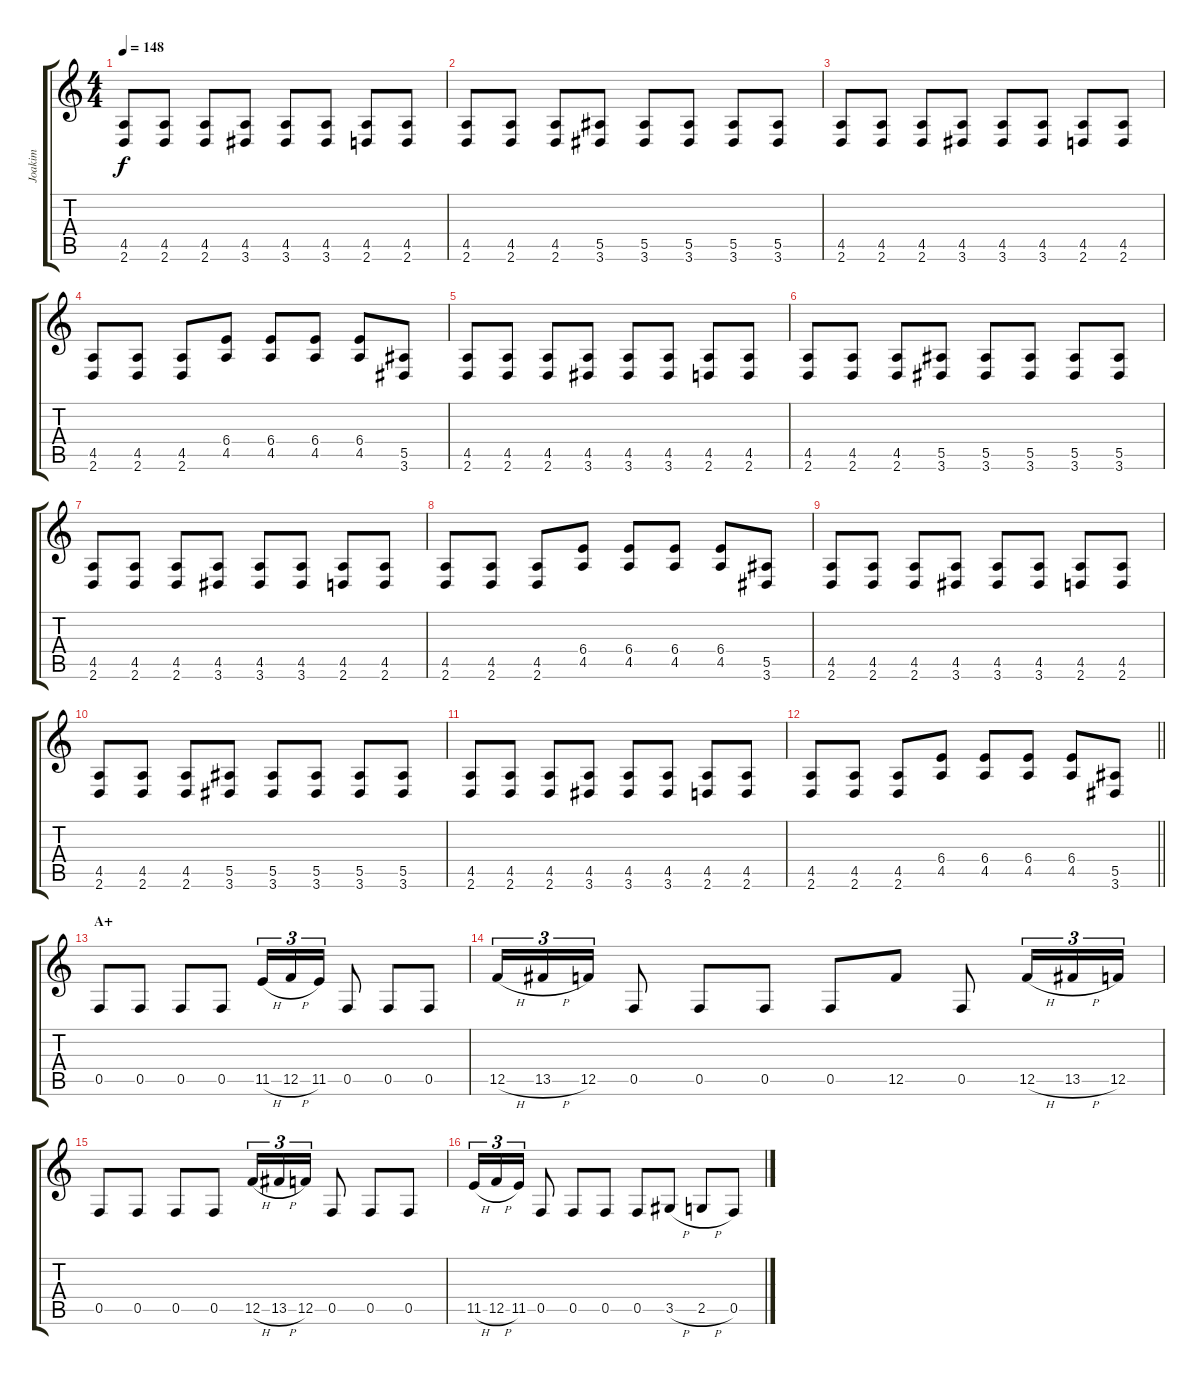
\track ("Joakim" "Joakim") {instrument distortionguitar}
\staff {score tabs}
\tuning (C4 G3 Eb3 Bb2 F2 C2) {hide}
\ts (4 4)
\tempo 148
\clef g2
\ks c
(4.5 2.6).8{dy f} (4.5 2.6).8 (4.5 2.6).8 (4.5 3.6).8 (4.5 3.6).8 (4.5 3.6).8 (4.5 2.6).8 (4.5 2.6).8 |
(4.5 2.6).8 (4.5 2.6).8 (4.5 2.6).8 (5.5 3.6).8 (5.5 3.6).8 (5.5 3.6).8 (5.5 3.6).8 (5.5 3.6).8 |
(4.5 2.6).8 (4.5 2.6).8 (4.5 2.6).8 (4.5 3.6).8 (4.5 3.6).8 (4.5 3.6).8 (4.5 2.6).8 (4.5 2.6).8 |
(4.5 2.6).8 (4.5 2.6).8 (4.5 2.6).8 (6.4 4.5).8 (6.4 4.5).8 (6.4 4.5).8 (6.4 4.5).8 (5.5 3.6).8 |
(4.5 2.6).8 (4.5 2.6).8 (4.5 2.6).8 (4.5 3.6).8 (4.5 3.6).8 (4.5 3.6).8 (4.5 2.6).8 (4.5 2.6).8 |
(4.5 2.6).8 (4.5 2.6).8 (4.5 2.6).8 (5.5 3.6).8 (5.5 3.6).8 (5.5 3.6).8 (5.5 3.6).8 (5.5 3.6).8 |
(4.5 2.6).8 (4.5 2.6).8 (4.5 2.6).8 (4.5 3.6).8 (4.5 3.6).8 (4.5 3.6).8 (4.5 2.6).8 (4.5 2.6).8 |
(4.5 2.6).8 (4.5 2.6).8 (4.5 2.6).8 (6.4 4.5).8 (6.4 4.5).8 (6.4 4.5).8 (6.4 4.5).8 (5.5 3.6).8 |
(4.5 2.6).8 (4.5 2.6).8 (4.5 2.6).8 (4.5 3.6).8 (4.5 3.6).8 (4.5 3.6).8 (4.5 2.6).8 (4.5 2.6).8 |
(4.5 2.6).8 (4.5 2.6).8 (4.5 2.6).8 (5.5 3.6).8 (5.5 3.6).8 (5.5 3.6).8 (5.5 3.6).8 (5.5 3.6).8 |
(4.5 2.6).8 (4.5 2.6).8 (4.5 2.6).8 (4.5 3.6).8 (4.5 3.6).8 (4.5 3.6).8 (4.5 2.6).8 (4.5 2.6).8 |
\barLineRight lightlight
(4.5 2.6).8 (4.5 2.6).8 (4.5 2.6).8 (6.4 4.5).8 (6.4 4.5).8 (6.4 4.5).8 (6.4 4.5).8 (5.5 3.6).8 |
\section ("" "A+")
0.5.8 0.5.8 0.5.8 0.5.8 11.5{h}.16{tu (3 2)} 12.5{h}.16{tu (3 2)} 11.5.16{tu (3 2)} 0.5.8 0.5.8 0.5.8 |
12.5{h}.16{tu (3 2)} 13.5{h}.16{tu (3 2)} 12.5.16{tu (3 2)} 0.5.8 0.5.8 0.5.8 0.5.8 12.5.8 0.5.8 12.5{h}.16{tu (3 2)} 13.5{h}.16{tu (3 2)} 12.5.16{tu (3 2)} |
0.5.8 0.5.8 0.5.8 0.5.8 12.5{h}.16{tu (3 2)} 13.5{h}.16{tu (3 2)} 12.5.16{tu (3 2)} 0.5.8 0.5.8 0.5.8 |
11.5{h}.16{tu (3 2)} 12.5{h}.16{tu (3 2)} 11.5.16{tu (3 2)} 0.5.8 0.5.8 0.5.8 0.5.8 3.5{h}.8 2.5{h}.8 0.5.8
